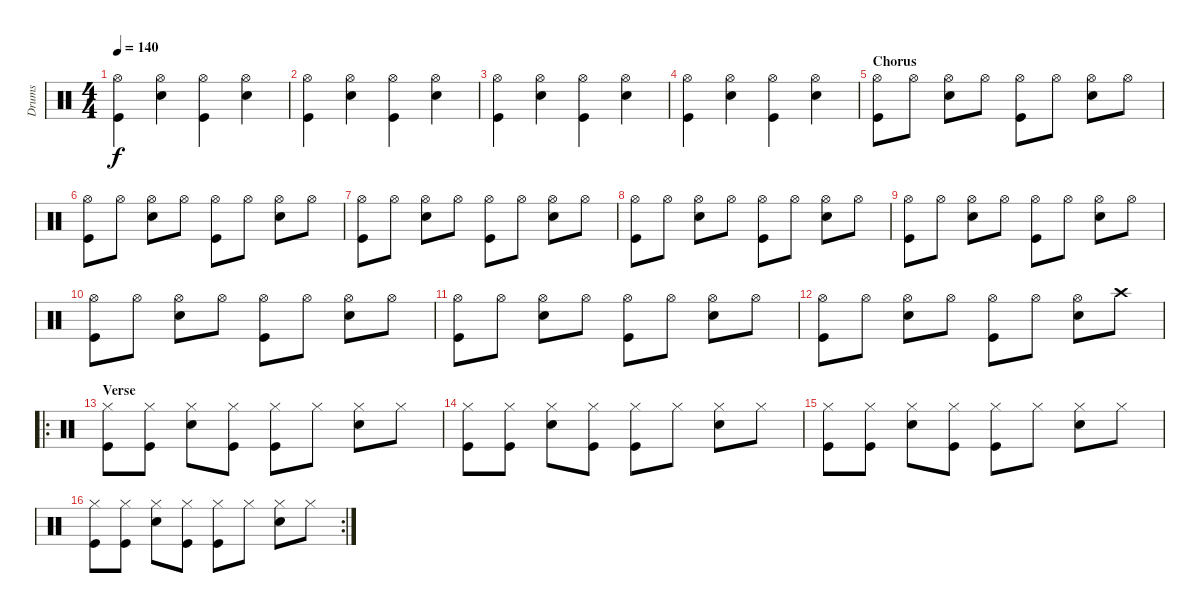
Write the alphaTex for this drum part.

\track ("Drums" "Drums") {instrument percussion}
\staff {score}
\articulation defaults
\ts (4 4)
\tempo 140
\clef neutral
\ks c
("Kick (hit)" "Hi-Hat (open)").4{dy f} ("Snare (hit) 2" "Hi-Hat (open)").4 ("Kick (hit)" "Hi-Hat (open)").4 ("Snare (hit) 2" "Hi-Hat (open)").4 |
("Kick (hit)" "Hi-Hat (open)").4 ("Snare (hit) 2" "Hi-Hat (open)").4 ("Kick (hit)" "Hi-Hat (open)").4 ("Snare (hit) 2" "Hi-Hat (open)").4 |
("Kick (hit)" "Hi-Hat (open)").4 ("Snare (hit) 2" "Hi-Hat (open)").4 ("Kick (hit)" "Hi-Hat (open)").4 ("Snare (hit) 2" "Hi-Hat (open)").4 |
("Kick (hit)" "Hi-Hat (open)").4 ("Snare (hit) 2" "Hi-Hat (open)").4 ("Kick (hit)" "Hi-Hat (open)").4 ("Snare (hit) 2" "Hi-Hat (open)").4 |
\section ("" "Chorus")
("Kick (hit)" "Hi-Hat (open)").8 "Hi-Hat (open)".8 ("Snare (hit) 2" "Hi-Hat (open)").8 "Hi-Hat (open)".8 ("Kick (hit)" "Hi-Hat (open)").8 "Hi-Hat (open)".8 ("Snare (hit) 2" "Hi-Hat (open)").8 "Hi-Hat (open)".8 |
("Kick (hit)" "Hi-Hat (open)").8 "Hi-Hat (open)".8 ("Snare (hit) 2" "Hi-Hat (open)").8 "Hi-Hat (open)".8 ("Kick (hit)" "Hi-Hat (open)").8 "Hi-Hat (open)".8 ("Snare (hit) 2" "Hi-Hat (open)").8 "Hi-Hat (open)".8 |
("Kick (hit)" "Hi-Hat (open)").8 "Hi-Hat (open)".8 ("Snare (hit) 2" "Hi-Hat (open)").8 "Hi-Hat (open)".8 ("Kick (hit)" "Hi-Hat (open)").8 "Hi-Hat (open)".8 ("Snare (hit) 2" "Hi-Hat (open)").8 "Hi-Hat (open)".8 |
("Kick (hit)" "Hi-Hat (open)").8 "Hi-Hat (open)".8 ("Snare (hit) 2" "Hi-Hat (open)").8 "Hi-Hat (open)".8 ("Kick (hit)" "Hi-Hat (open)").8 "Hi-Hat (open)".8 ("Snare (hit) 2" "Hi-Hat (open)").8 "Hi-Hat (open)".8 |
("Kick (hit)" "Hi-Hat (open)").8 "Hi-Hat (open)".8 ("Snare (hit) 2" "Hi-Hat (open)").8 "Hi-Hat (open)".8 ("Kick (hit)" "Hi-Hat (open)").8 "Hi-Hat (open)".8 ("Snare (hit) 2" "Hi-Hat (open)").8 "Hi-Hat (open)".8 |
("Kick (hit)" "Hi-Hat (open)").8 "Hi-Hat (open)".8 ("Snare (hit) 2" "Hi-Hat (open)").8 "Hi-Hat (open)".8 ("Kick (hit)" "Hi-Hat (open)").8 "Hi-Hat (open)".8 ("Snare (hit) 2" "Hi-Hat (open)").8 "Hi-Hat (open)".8 |
("Kick (hit)" "Hi-Hat (open)").8 "Hi-Hat (open)".8 ("Snare (hit) 2" "Hi-Hat (open)").8 "Hi-Hat (open)".8 ("Kick (hit)" "Hi-Hat (open)").8 "Hi-Hat (open)".8 ("Snare (hit) 2" "Hi-Hat (open)").8 "Hi-Hat (open)".8 |
("Kick (hit)" "Hi-Hat (open)").8 "Hi-Hat (open)".8 ("Snare (hit) 2" "Hi-Hat (open)").8 "Hi-Hat (open)".8 ("Kick (hit)" "Hi-Hat (open)").8 "Hi-Hat (open)".8 ("Snare (hit) 2" "Hi-Hat (open)").8 "Crash high (hit)".8 |
\ro
\section ("" "Verse")
("Kick (hit)" "Hi-Hat (closed)").8 ("Kick (hit)" "Hi-Hat (closed)").8 ("Snare (hit) 2" "Hi-Hat (closed)").8 ("Kick (hit)" "Hi-Hat (closed)").8 ("Kick (hit)" "Hi-Hat (closed)").8 "Hi-Hat (closed)".8 ("Snare (hit) 2" "Hi-Hat (closed)").8 "Hi-Hat (closed)".8 |
("Kick (hit)" "Hi-Hat (closed)").8 ("Kick (hit)" "Hi-Hat (closed)").8 ("Snare (hit) 2" "Hi-Hat (closed)").8 ("Kick (hit)" "Hi-Hat (closed)").8 ("Kick (hit)" "Hi-Hat (closed)").8 "Hi-Hat (closed)".8 ("Snare (hit) 2" "Hi-Hat (closed)").8 "Hi-Hat (closed)".8 |
("Kick (hit)" "Hi-Hat (closed)").8 ("Kick (hit)" "Hi-Hat (closed)").8 ("Snare (hit) 2" "Hi-Hat (closed)").8 ("Kick (hit)" "Hi-Hat (closed)").8 ("Kick (hit)" "Hi-Hat (closed)").8 "Hi-Hat (closed)".8 ("Snare (hit) 2" "Hi-Hat (closed)").8 "Hi-Hat (closed)".8 |
\rc 2
("Kick (hit)" "Hi-Hat (closed)").8 ("Kick (hit)" "Hi-Hat (closed)").8 ("Snare (hit) 2" "Hi-Hat (closed)").8 ("Kick (hit)" "Hi-Hat (closed)").8 ("Kick (hit)" "Hi-Hat (closed)").8 "Hi-Hat (closed)".8 ("Snare (hit) 2" "Hi-Hat (closed)").8 "Hi-Hat (closed)".8
